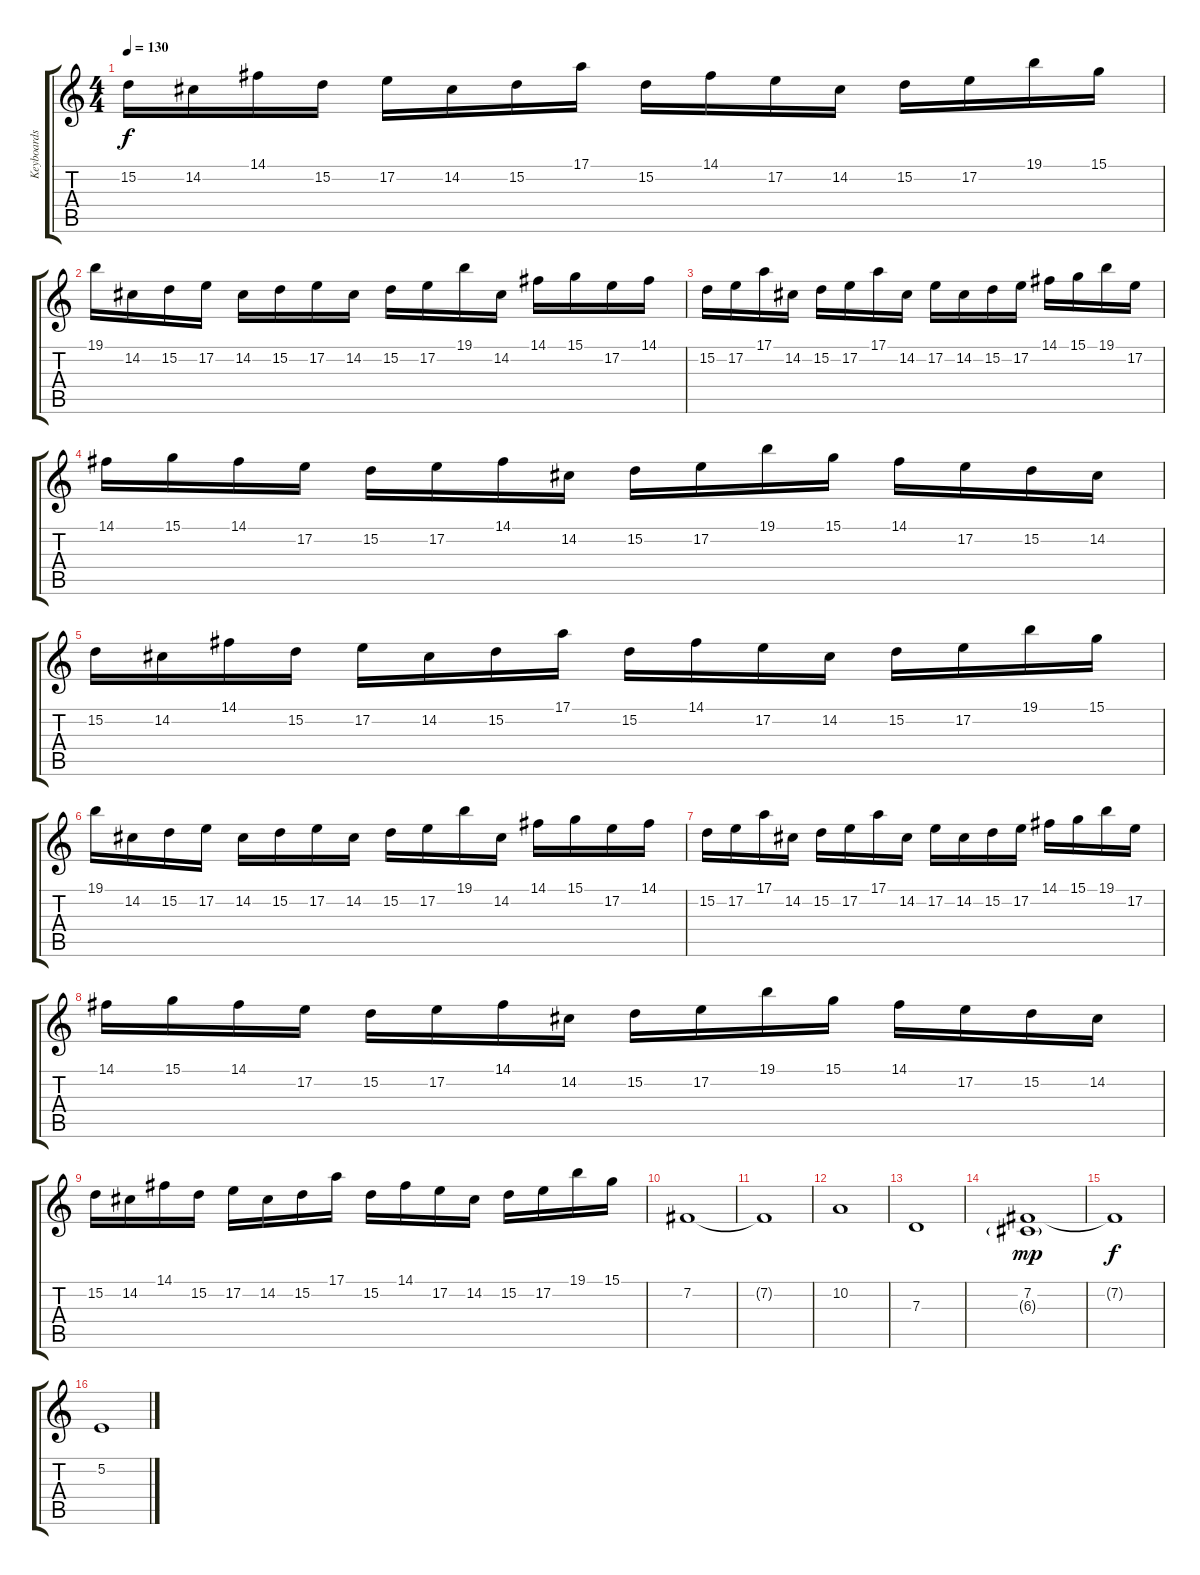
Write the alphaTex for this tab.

\track ("Keyboards" "Keyboards") {instrument choiraahs}
\staff {score tabs}
\tuning (E4 B3 G3 D3 A2 E2) {hide}
\ts (4 4)
\tempo 130
\clef g2
\ks c
15.2.16{dy f} 14.2.16 14.1.16 15.2.16 17.2.16 14.2.16 15.2.16 17.1.16 15.2.16 14.1.16 17.2.16 14.2.16 15.2.16 17.2.16 19.1.16 15.1.16 |
19.1.16 14.2.16 15.2.16 17.2.16 14.2.16 15.2.16 17.2.16 14.2.16 15.2.16 17.2.16 19.1.16 14.2.16 14.1.16 15.1.16 17.2.16 14.1.16 |
15.2.16 17.2.16 17.1.16 14.2.16 15.2.16 17.2.16 17.1.16 14.2.16 17.2.16 14.2.16 15.2.16 17.2.16 14.1.16 15.1.16 19.1.16 17.2.16 |
14.1.16 15.1.16 14.1.16 17.2.16 15.2.16 17.2.16 14.1.16 14.2.16 15.2.16 17.2.16 19.1.16 15.1.16 14.1.16 17.2.16 15.2.16 14.2.16 |
15.2.16 14.2.16 14.1.16 15.2.16 17.2.16 14.2.16 15.2.16 17.1.16 15.2.16 14.1.16 17.2.16 14.2.16 15.2.16 17.2.16 19.1.16 15.1.16 |
19.1.16 14.2.16 15.2.16 17.2.16 14.2.16 15.2.16 17.2.16 14.2.16 15.2.16 17.2.16 19.1.16 14.2.16 14.1.16 15.1.16 17.2.16 14.1.16 |
15.2.16 17.2.16 17.1.16 14.2.16 15.2.16 17.2.16 17.1.16 14.2.16 17.2.16 14.2.16 15.2.16 17.2.16 14.1.16 15.1.16 19.1.16 17.2.16 |
14.1.16 15.1.16 14.1.16 17.2.16 15.2.16 17.2.16 14.1.16 14.2.16 15.2.16 17.2.16 19.1.16 15.1.16 14.1.16 17.2.16 15.2.16 14.2.16 |
15.2.16 14.2.16 14.1.16 15.2.16 17.2.16 14.2.16 15.2.16 17.1.16 15.2.16 14.1.16 17.2.16 14.2.16 15.2.16 17.2.16 19.1.16 15.1.16 |
7.2.1{instrument stringensemble1} |
7.2{t}.1 |
10.2.1 |
7.3.1 |
(7.2 6.3{g}).1{dy mp} |
7.2{t}.1{dy f} |
5.2.1
